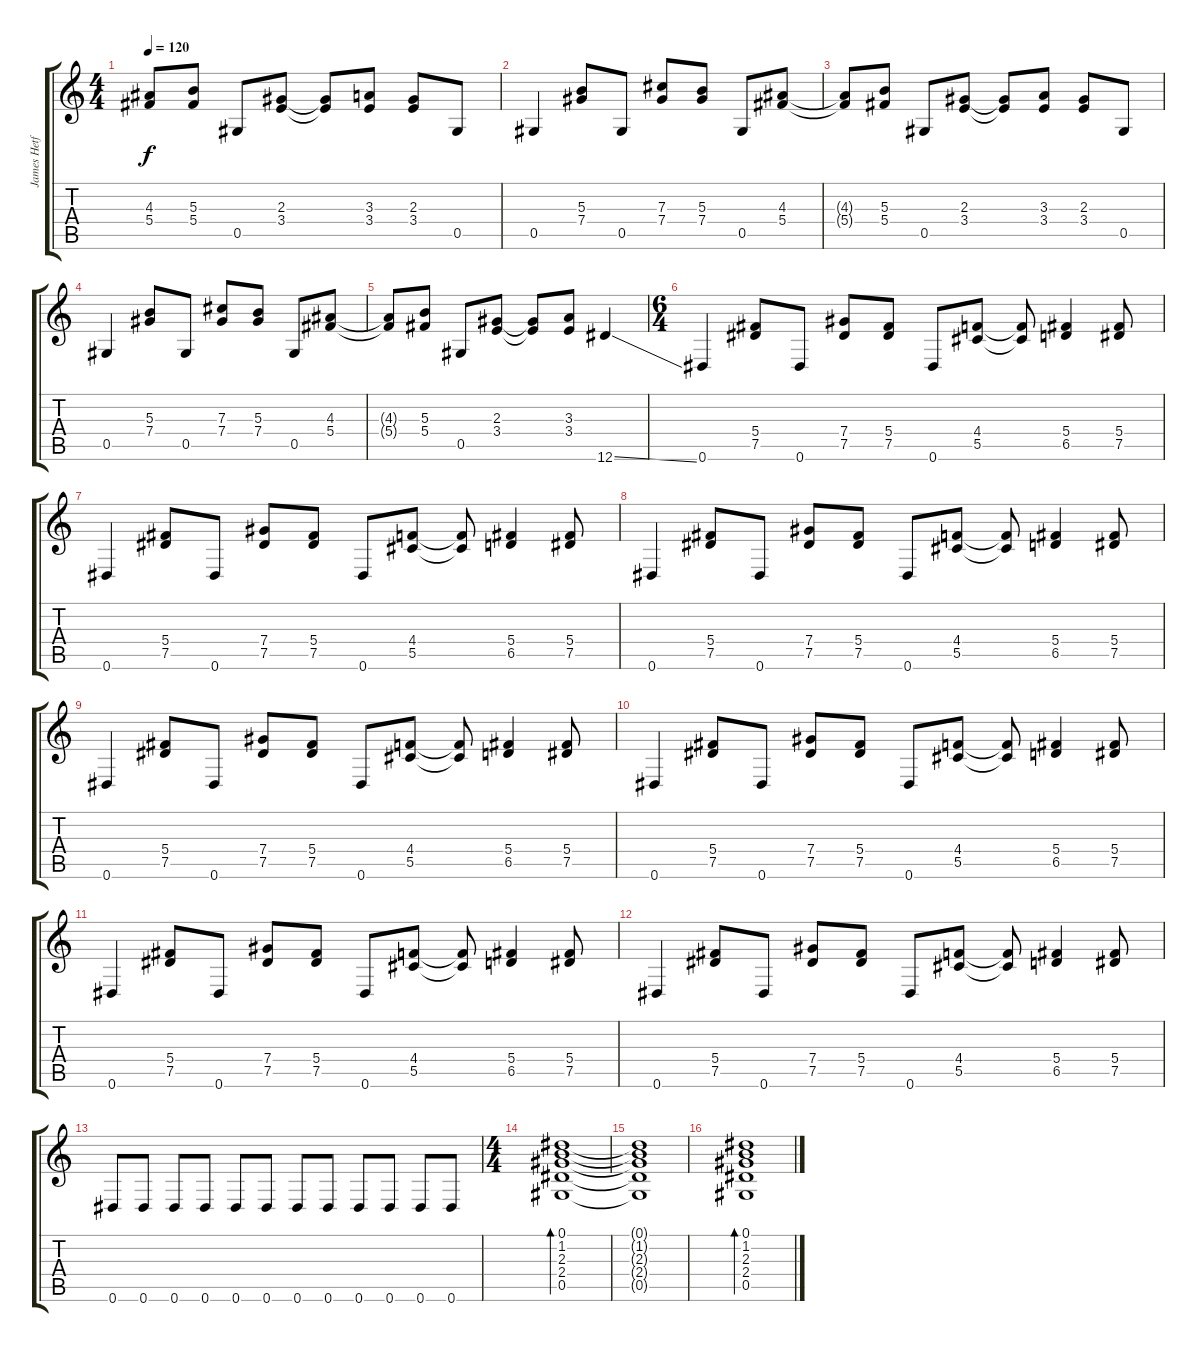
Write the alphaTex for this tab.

\track ("James Hetfield" "James Hetf") {instrument distortionguitar}
\staff {score tabs}
\tuning (Eb4 Bb3 Gb3 Db3 Ab2 Eb2) {hide}
\ts (4 4)
\tempo 120
\clef g2
\ks c
(4.3{t} 5.4{t}).8{dy f} (5.3 5.4).8 0.5.8 (2.3 3.4).8 (2.3{t} 3.4{t}).8 (3.3 3.4).8 (2.3 3.4).8 0.5.8 |
0.5.4 (5.3 7.4).8 0.5.8 (7.3 7.4).8 (5.3 7.4).8 0.5.8 (4.3 5.4).8 |
(4.3{t} 5.4{t}).8 (5.3 5.4).8 0.5.8 (2.3 3.4).8 (2.3{t} 3.4{t}).8 (3.3 3.4).8 (2.3 3.4).8 0.5.8 |
0.5.4 (5.3 7.4).8 0.5.8 (7.3 7.4).8 (5.3 7.4).8 0.5.8 (4.3 5.4).8 |
(4.3{t} 5.4{t}).8 (5.3 5.4).8 0.5.8 (2.3 3.4).8 (2.3{t} 3.4{t}).8 (3.3 3.4).8 12.6{ss}.4 |
\ts (6 4)
0.6.4 (5.4 7.5).8 0.6.8 (7.4 7.5).8 (5.4 7.5).8 0.6.8 (4.4 5.5).8 (4.4{t} 5.5{t}).8 (5.4 6.5).4 (5.4 7.5).8 |
0.6.4 (5.4 7.5).8 0.6.8 (7.4 7.5).8 (5.4 7.5).8 0.6.8 (4.4 5.5).8 (4.4{t} 5.5{t}).8 (5.4 6.5).4 (5.4 7.5).8 |
0.6.4 (5.4 7.5).8 0.6.8 (7.4 7.5).8 (5.4 7.5).8 0.6.8 (4.4 5.5).8 (4.4{t} 5.5{t}).8 (5.4 6.5).4 (5.4 7.5).8 |
0.6.4 (5.4 7.5).8 0.6.8 (7.4 7.5).8 (5.4 7.5).8 0.6.8 (4.4 5.5).8 (4.4{t} 5.5{t}).8 (5.4 6.5).4 (5.4 7.5).8 |
0.6.4 (5.4 7.5).8 0.6.8 (7.4 7.5).8 (5.4 7.5).8 0.6.8 (4.4 5.5).8 (4.4{t} 5.5{t}).8 (5.4 6.5).4 (5.4 7.5).8 |
0.6.4 (5.4 7.5).8 0.6.8 (7.4 7.5).8 (5.4 7.5).8 0.6.8 (4.4 5.5).8 (4.4{t} 5.5{t}).8 (5.4 6.5).4 (5.4 7.5).8 |
0.6.4 (5.4 7.5).8 0.6.8 (7.4 7.5).8 (5.4 7.5).8 0.6.8 (4.4 5.5).8 (4.4{t} 5.5{t}).8 (5.4 6.5).4 (5.4 7.5).8 |
0.6.8 0.6.8 0.6.8 0.6.8 0.6.8 0.6.8 0.6.8 0.6.8 0.6.8 0.6.8 0.6.8 0.6.8 |
\ts (4 4)
(0.1 1.2 2.3 2.4 0.5).1{bd 120 instrument electricguitarclean} |
(0.1{t} 1.2{t} 2.3{t} 2.4{t} 0.5{t}).1 |
(0.1 1.2 2.3 2.4 0.5).1{bd 120}
